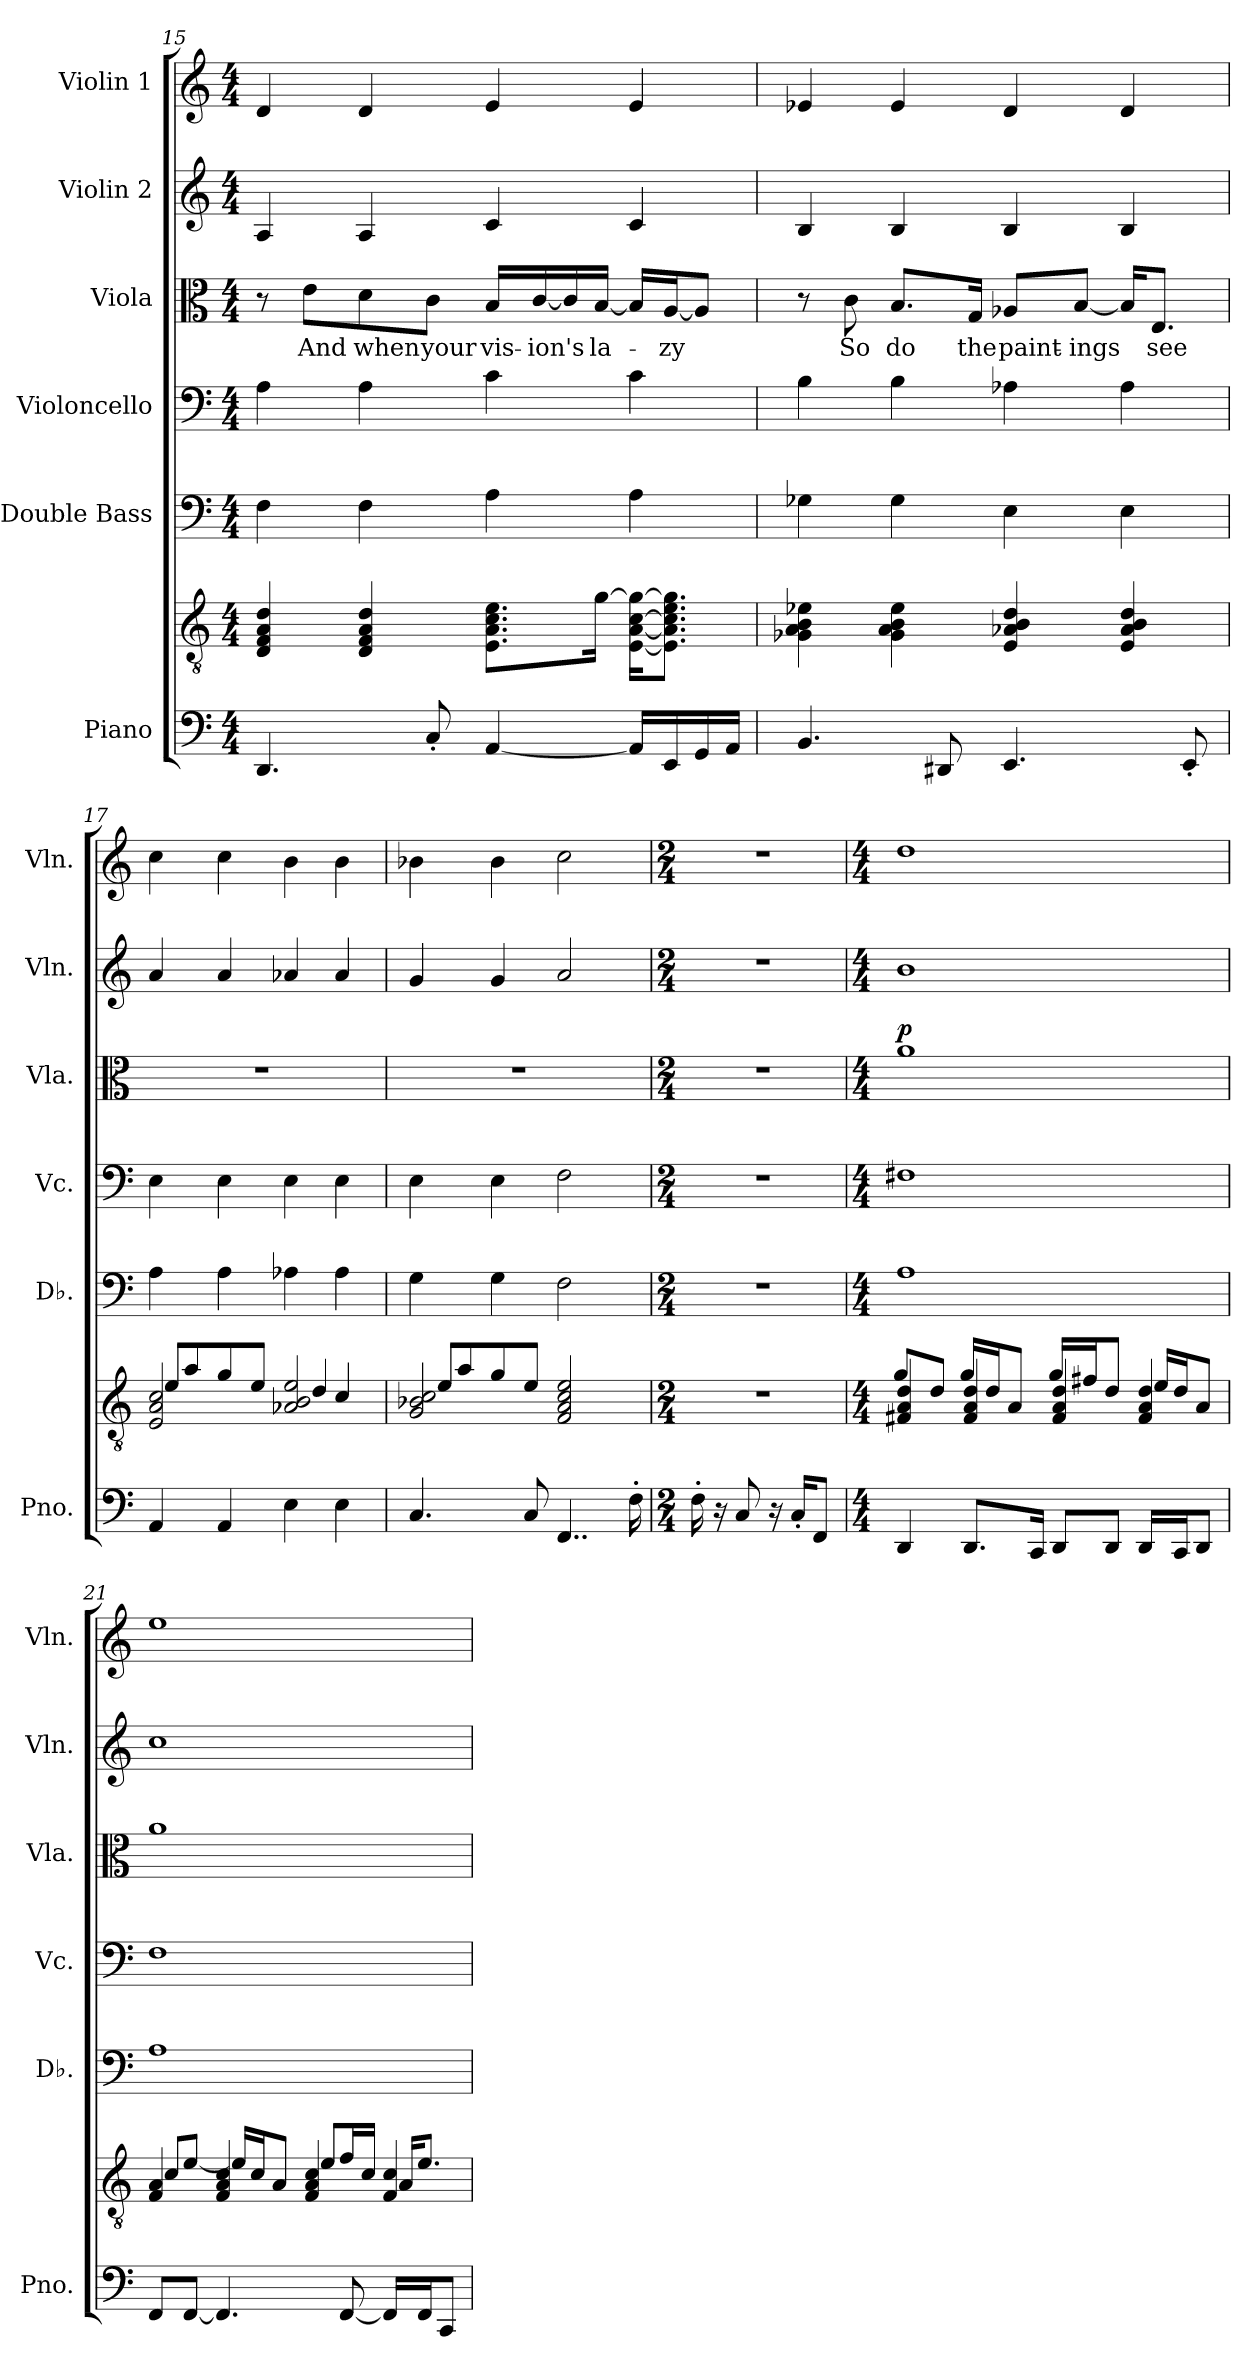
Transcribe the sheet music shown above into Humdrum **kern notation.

**kern	**kern	**kern	**kern	**kern	**text	**dynam	**kern	**kern
*part6	*part6	*part5	*part4	*part3	*part3	*part3	*part2	*part1
*staff7	*staff6	*staff5	*staff4	*staff3	*staff3	*staff3	*staff2	*staff1
*I"Piano	*	*I"Double Bass	*I"Violoncello	*I"Viola	*	*	*I"Violin 2	*I"Violin 1
*I'Pno.	*	*I'Db.	*I'Vc.	*I'Vla.	*	*	*I'Vln.	*I'Vln.
!!LO:PB:g=z
*clefF4	*clefGv2	*clefF4	*clefF4	*clefC3	*	*	*clefG2	*clefG2
*	*	*ITrd7c12	*	*	*	*	*	*
*k[]	*k[]	*k[]	*k[]	*k[]	*	*	*k[]	*k[]
*M4/4	*M4/4	*M4/4	*M4/4	*M4/4	*	*	*M4/4	*M4/4
=15	=15	=15	=15	=15	=15	=15	=15	=15
4.DD/	4D/ 4F/ 4A/ 4d/	4FF\	4A\	8r	.	.	4A/	4d/
!	!	!	!	!	!LO:LY:b	!	!	!
.	.	.	.	8e\L	And	.	.	.
!	!	!	!	!	!LO:LY:b	!	!	!
.	4D/ 4F/ 4A/ 4d/	4FF\	4A\	8d\	when	.	4A/	4d/
!	!	!	!	!	!LO:LY:b	!	!	!
8C'/	.	.	.	8c\J	your	.	.	.
!	!	!	!	!	!LO:LY:b	!	!	!
[4AA/	8.E\ 8.A\ 8.c\ 8.e\L	4AA\	4c\	16B/LL	vis-	.	4c/	4e/
!	!	!	!	!	!LO:LY:b	!	!	!
.	.	.	.	[16c/	-ion's	.	.	.
.	.	.	.	16c/]	.	.	.	.
!	!	!	!	!	!LO:LY:b	!	!	!
.	[16g\Jk	.	.	[16B/JJ	la-	.	.	.
16AA/LL]	[16E\ [16A\ [16c\ 16g\_KL	4AA\	4c\	16B/LL]	.	.	4c/	4e/
!	!	!	!	!	!LO:LY:b	!	!	!
16EE/	8.E\] 8.A\] 8.c\] 8.e\ 8.g\]J	.	.	[16A/J	-zy	.	.	.
16GG/	.	.	.	8A/J]	.	.	.	.
16AA/JJ	.	.	.	.	.	.	.	.
=16	=16	=16	=16	=16	=16	=16	=16	=16
4.BB/	4G-X\ 4A\ 4B\ 4e-X\	4GG-X\	4B\	8r	.	.	4B/	4e-X/
!	!	!	!	!	!LO:LY:b	!	!	!
.	.	.	.	8c\	So	.	.	.
!	!	!	!	!	!LO:LY:b	!	!	!
.	4G-\ 4A\ 4B\ 4e-\	4GG-\	4B\	8.B/L	do	.	4B/	4e-/
8DD#X/	.	.	.	.	.	.	.	.
!	!	!	!	!	!LO:LY:b	!	!	!
.	.	.	.	16G/Jk	the	.	.	.
!	!	!	!	!	!LO:LY:b	!	!	!
4.EE/	4E/ 4A-X/ 4B/ 4d/	4EE\	4A-X\	8A-X/L	paint-	.	4B/	4d/
!	!	!	!	!	!LO:LY:b	!	!	!
.	.	.	.	[8B/J	-ings	.	.	.
.	4E/ 4A-/ 4B/ 4d/	4EE\	4A-\	16B/KL]	.	.	4B/	4d/
!	!	!	!	!	!LO:LY:b	!	!	!
.	.	.	.	8.E/J	see	.	.	.
8EE'/	.	.	.	.	.	.	.	.
=17	=17	=17	=17	=17	=17	=17	=17	=17
*	*^	*	*	*	*	*	*	*
4AA/	2E/ 2A/ 2c/	8e/L	4AA\	4E\	1r	.	.	4a/	4cc\
.	.	8a/	.	.	.	.	.	.	.
4AA/	.	8g/	4AA\	4E\	.	.	.	4a/	4cc\
.	.	8e/J	.	.	.	.	.	.	.
4E\	2A-X/ 2B/ 2e/	4d/	4AA-X\	4E\	.	.	.	4a-X/	4b\
4E\	.	4c/	4AA-\	4E\	.	.	.	4a-/	4b\
!!LO:PB:g=z
=18	=18	=18	=18	=18	=18	=18	=18	=18	=18
4.C/	2G/ 2B-X/ 2c/	8e/L	4GG\	4E\	1r	.	.	4g/	4b-X\
.	.	8a/	.	.	.	.	.	.	.
.	.	8g/	4GG\	4E\	.	.	.	4g/	4b-\
8C/	.	8e/J	.	.	.	.	.	.	.
4..FF/	2F/ 2A/ 2c/ 2e/	2ryy	2FF\	2F\	.	.	.	2a/	2cc\
16F'\	.	.	.	.	.	.	.	.	.
*	*v	*v	*	*	*	*	*	*	*
=19	=19	=19	=19	=19	=19	=19	=19	=19
*M2/4	*M2/4	*M2/4	*M2/4	*M2/4	*	*	*M2/4	*M2/4
16F'\	2r	2r	2r	2r	.	.	2r	2r
16r	.	.	.	.	.	.	.	.
8C/	.	.	.	.	.	.	.	.
16r	.	.	.	.	.	.	.	.
16C'/KL	.	.	.	.	.	.	.	.
8FF/J	.	.	.	.	.	.	.	.
=20	=20	=20	=20	=20	=20	=20	=20	=20
*M4/4	*M4/4	*M4/4	*M4/4	*M4/4	*	*	*M4/4	*M4/4
*	*^	*	*	*	*	*	*	*
!	!	!	!	!	!	!	!LO:DY:b	!	!
4DD/	4F#X/ 4A/ 4d/	8g/L	1AA	1F#X	1a	.	p	1b	1dd
.	.	8d/J	.	.	.	.	.	.	.
8.DD/L	4F#/ 4A/ 4d/	16g/LL	.	.	.	.	.	.	.
.	.	16d/J	.	.	.	.	.	.	.
.	.	8A/J	.	.	.	.	.	.	.
16CC/Jk	.	.	.	.	.	.	.	.	.
8DD/L	4F#/ 4A/ 4d/	16g/LL	.	.	.	.	.	.	.
.	.	16f#X/J	.	.	.	.	.	.	.
8DD/J	.	8d/J	.	.	.	.	.	.	.
16DD/LL	4F#/ 4A/ 4d/	16e/LL	.	.	.	.	.	.	.
16CC/J	.	16d/J	.	.	.	.	.	.	.
8DD/J	.	8A/J	.	.	.	.	.	.	.
=21	=21	=21	=21	=21	=21	=21	=21	=21	=21
8FF/L	4F/ 4A/	8c/L	1AA	1F	1a	.	.	1cc	1ee
[8FF/J	.	[8e/J	.	.	.	.	.	.	.
4.FF/]	4F/ 4A/ 4c/	16e/LL]	.	.	.	.	.	.	.
.	.	16c/J	.	.	.	.	.	.	.
.	.	8A/J	.	.	.	.	.	.	.
.	4F/ 4A/ 4c/	8e/L	.	.	.	.	.	.	.
[8FF/	.	16f/L	.	.	.	.	.	.	.
.	.	16c/JJ	.	.	.	.	.	.	.
16FF/LL]	4F/ 4c/	16A/KL	.	.	.	.	.	.	.
16FF/J	.	8.e/J	.	.	.	.	.	.	.
8CC/J	.	.	.	.	.	.	.	.	.
*	*v	*v	*	*	*	*	*	*	*
=	=	=	=	=	=	=	=	=
*-	*-	*-	*-	*-	*-	*-	*-	*-
